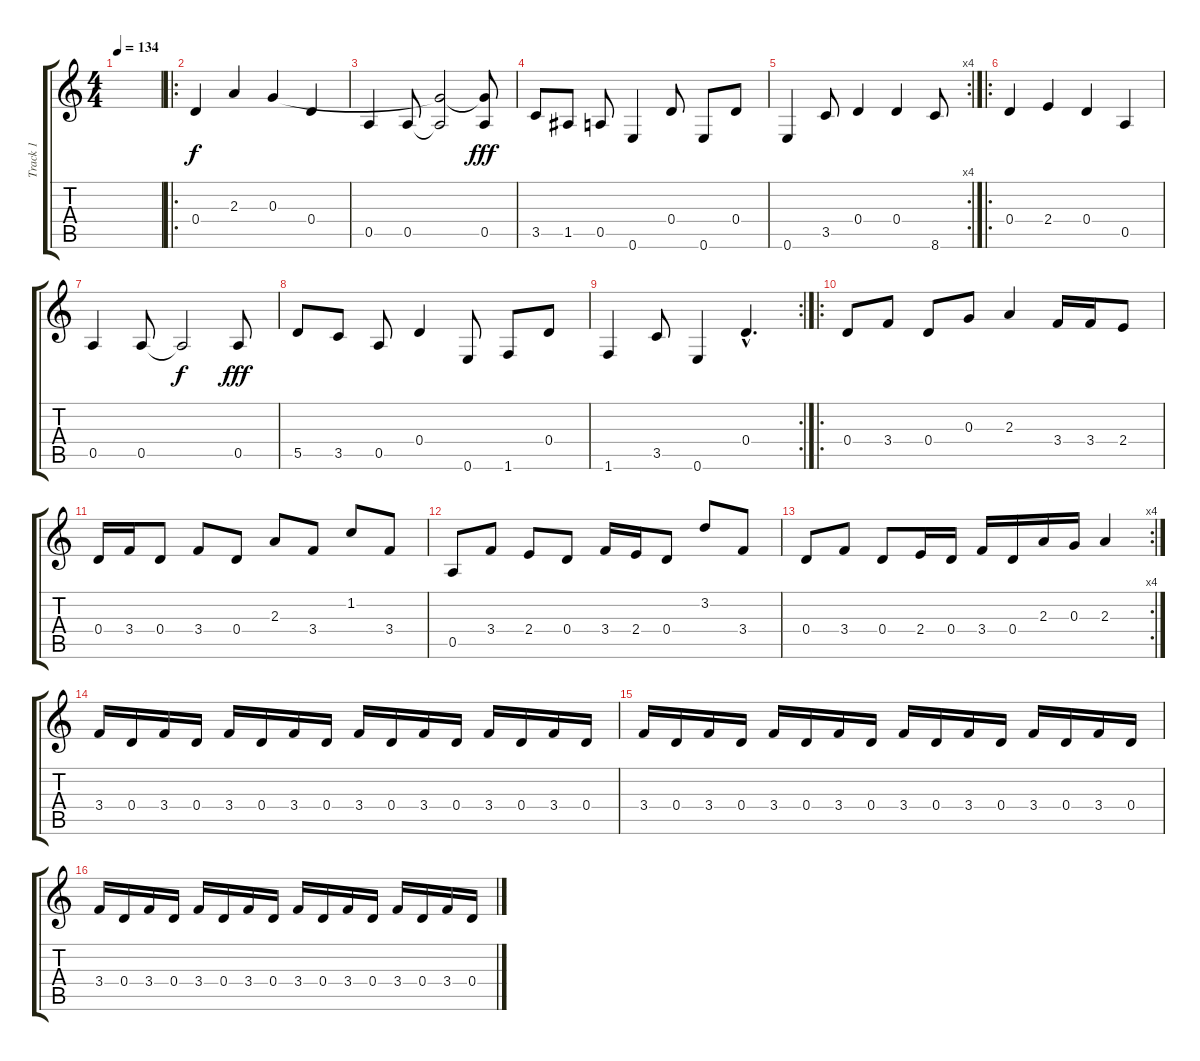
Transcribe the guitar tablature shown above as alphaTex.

\track ("Track 1" "Track 1") {instrument acousticguitarsteel}
\staff {score tabs}
\tuning (E4 B3 G3 D3 A2 E2) {hide}
\ts (4 4)
\tempo 134
\clef g2
\ks c
|
\ro
0.4.4 2.3.4 0.3.4 0.4.4 |
0.5.4 0.5.8 (0.3{t} 0.5{t}).2{dy f} (0.3{t} 0.5).8{dy fff} |
3.5.8 1.5.8 0.5.8 0.6.4 0.4.8 0.6.8 0.4.8 |
\rc 4
0.6.4 3.5.8 0.4.4 0.4.4 8.6.8 |
\ro
0.4.4 2.4.4 0.4.4 0.5.4 |
0.5.4 0.5.8 0.5{t}.2{dy f} 0.5.8{dy fff} |
5.5.8 3.5.8 0.5.8 0.4.4 0.6.8 1.6.8 0.4.8 |
\rc 2
1.6.4 3.5.8 0.6.4 0.4{hac}.4{d} |
\ro
0.4.8{volume 16} 3.4.8 0.4.8 0.3.8 2.3.4 3.4.16 3.4.16 2.4.8 |
0.4.16 3.4.16 0.4.8 3.4.8 0.4.8 2.3.8 3.4.8 1.2.8 3.4.8 |
0.5.8 3.4.8 2.4.8 0.4.8 3.4.16 2.4.16 0.4.8 3.2.8 3.4.8 |
\rc 4
0.4.8 3.4.8 0.4.8 2.4.16 0.4.16 3.4.16 0.4.16 2.3.16 0.3.16 2.3.4 |
3.4.16{volume 0 instrument distortionguitar} 0.4.16{volume 4} 3.4.16 0.4.16 3.4.16 0.4.16 3.4.16 0.4.16 3.4.16 0.4.16 3.4.16 0.4.16 3.4.16 0.4.16 3.4.16 0.4.16 |
3.4.16 0.4.16 3.4.16 0.4.16 3.4.16 0.4.16 3.4.16 0.4.16 3.4.16 0.4.16 3.4.16 0.4.16 3.4.16 0.4.16 3.4.16 0.4.16 |
3.4.16{volume 8} 0.4.16 3.4.16 0.4.16 3.4.16 0.4.16 3.4.16 0.4.16 3.4.16 0.4.16 3.4.16 0.4.16 3.4.16 0.4.16 3.4.16 0.4.16
